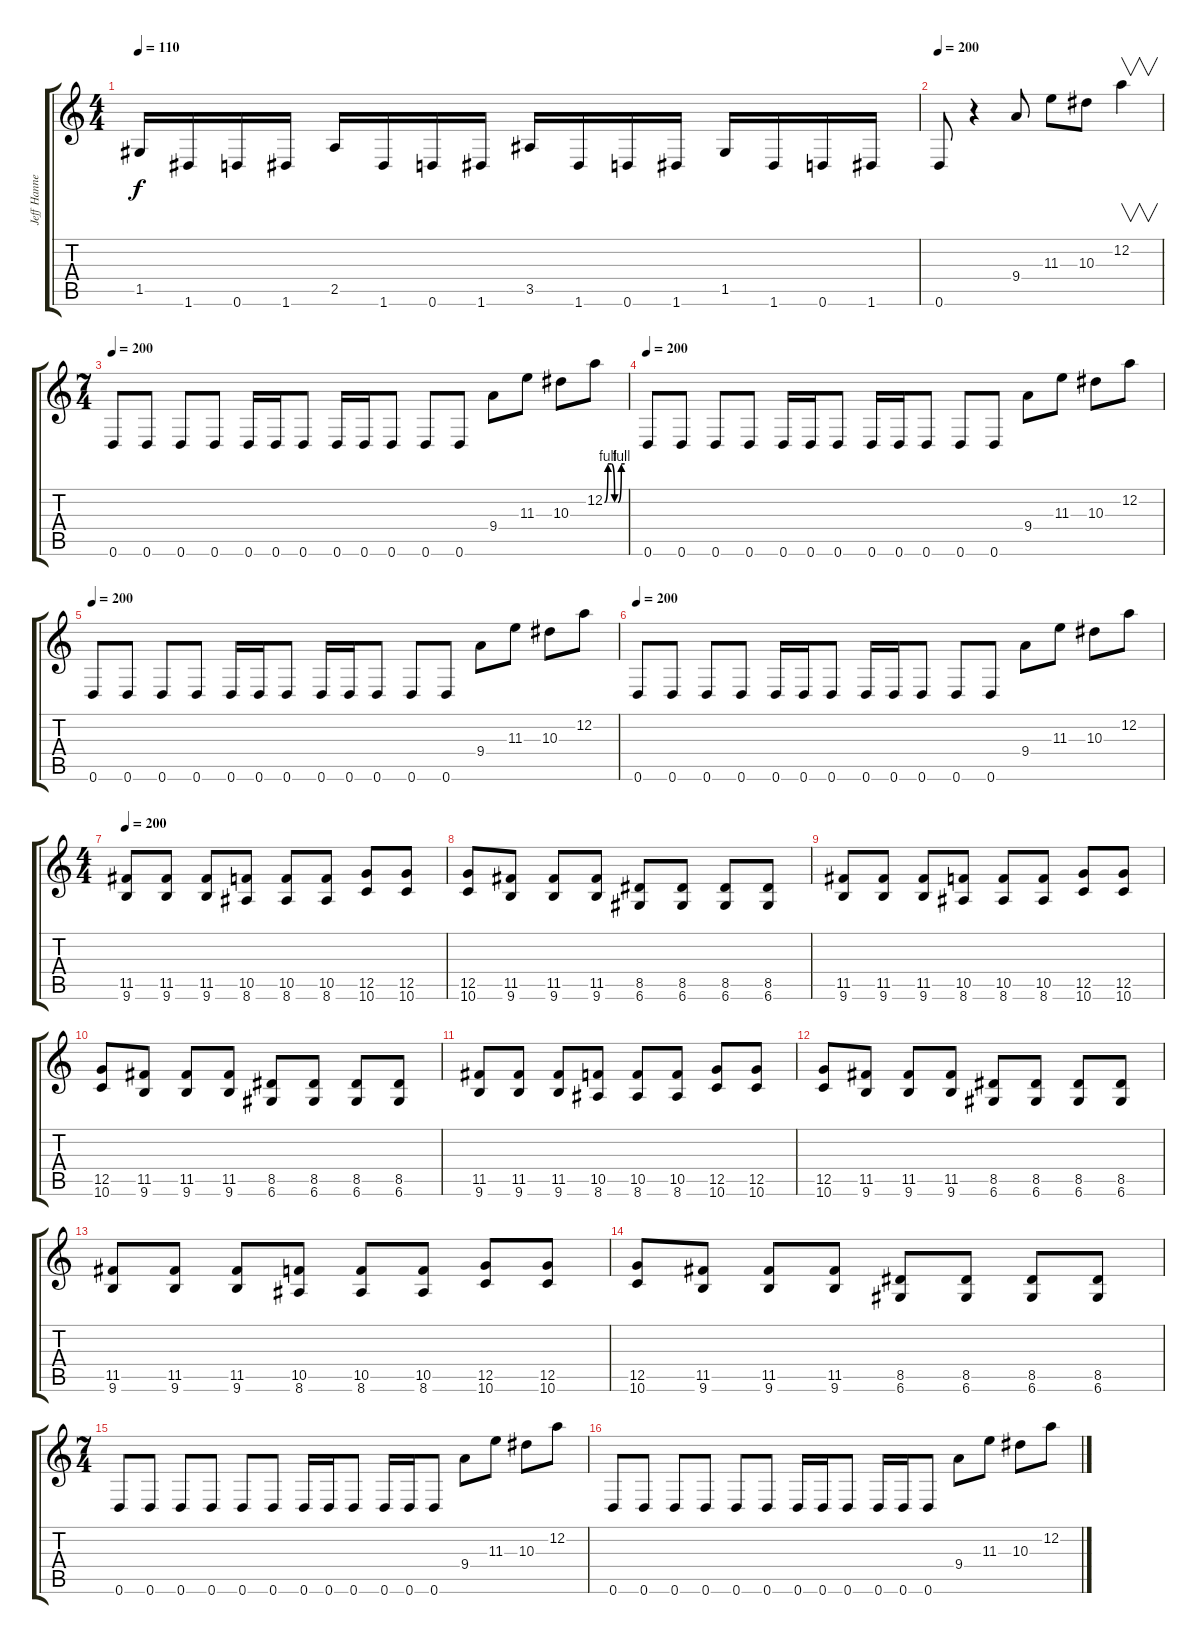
\track ("Jeff Hanneman" "Jeff Hanne") {instrument distortionguitar}
\staff {score tabs}
\tuning (D4 A3 F3 C3 G2 D2) {hide}
\ts (4 4)
\tempo 110
\clef g2
\ks c
1.5.16{dy f} 1.6.16 0.6.16 1.6.16 2.5.16 1.6.16 0.6.16 1.6.16 3.5.16 1.6.16 0.6.16 1.6.16 1.5.16 1.6.16 0.6.16 1.6.16 |
\tempo 200
0.6.8 r.4 9.4.8 11.3.8 10.3.8 12.2.4{v} |
\ts (7 4)
\tempo 200
0.6.8 0.6.8 0.6.8 0.6.8 0.6.16 0.6.16 0.6.8 0.6.16 0.6.16 0.6.8 0.6.8 0.6.8 9.4.8 11.3.8 10.3.8 12.2{be (custom 0 0 10 4 20 4 30 0 40 0 50 4 60 4)}.8 |
\tempo 200
0.6.8 0.6.8 0.6.8 0.6.8 0.6.16 0.6.16 0.6.8 0.6.16 0.6.16 0.6.8 0.6.8 0.6.8 9.4.8 11.3.8 10.3.8 12.2.8 |
\tempo 200
0.6.8 0.6.8 0.6.8 0.6.8 0.6.16 0.6.16 0.6.8 0.6.16 0.6.16 0.6.8 0.6.8 0.6.8 9.4.8 11.3.8 10.3.8 12.2.8 |
\tempo 200
0.6.8 0.6.8 0.6.8 0.6.8 0.6.16 0.6.16 0.6.8 0.6.16 0.6.16 0.6.8 0.6.8 0.6.8 9.4.8 11.3.8 10.3.8 12.2.8 |
\ts (4 4)
\tempo 200
(11.5 9.6).8 (11.5 9.6).8 (11.5 9.6).8 (10.5 8.6).8 (10.5 8.6).8 (10.5 8.6).8 (12.5 10.6).8 (12.5 10.6).8 |
(12.5 10.6).8 (11.5 9.6).8 (11.5 9.6).8 (11.5 9.6).8 (8.5 6.6).8 (8.5 6.6).8 (8.5 6.6).8 (8.5 6.6).8 |
(11.5 9.6).8 (11.5 9.6).8 (11.5 9.6).8 (10.5 8.6).8 (10.5 8.6).8 (10.5 8.6).8 (12.5 10.6).8 (12.5 10.6).8 |
(12.5 10.6).8 (11.5 9.6).8 (11.5 9.6).8 (11.5 9.6).8 (8.5 6.6).8 (8.5 6.6).8 (8.5 6.6).8 (8.5 6.6).8 |
(11.5 9.6).8 (11.5 9.6).8 (11.5 9.6).8 (10.5 8.6).8 (10.5 8.6).8 (10.5 8.6).8 (12.5 10.6).8 (12.5 10.6).8 |
(12.5 10.6).8 (11.5 9.6).8 (11.5 9.6).8 (11.5 9.6).8 (8.5 6.6).8 (8.5 6.6).8 (8.5 6.6).8 (8.5 6.6).8 |
(11.5 9.6).8 (11.5 9.6).8 (11.5 9.6).8 (10.5 8.6).8 (10.5 8.6).8 (10.5 8.6).8 (12.5 10.6).8 (12.5 10.6).8 |
(12.5 10.6).8 (11.5 9.6).8 (11.5 9.6).8 (11.5 9.6).8 (8.5 6.6).8 (8.5 6.6).8 (8.5 6.6).8 (8.5 6.6).8 |
\ts (7 4)
0.6.8 0.6.8 0.6.8 0.6.8 0.6.8 0.6.8 0.6.16 0.6.16 0.6.8 0.6.16 0.6.16 0.6.8 9.4.8 11.3.8 10.3.8 12.2.8 |
0.6.8 0.6.8 0.6.8 0.6.8 0.6.8 0.6.8 0.6.16 0.6.16 0.6.8 0.6.16 0.6.16 0.6.8 9.4.8 11.3.8 10.3.8 12.2.8
